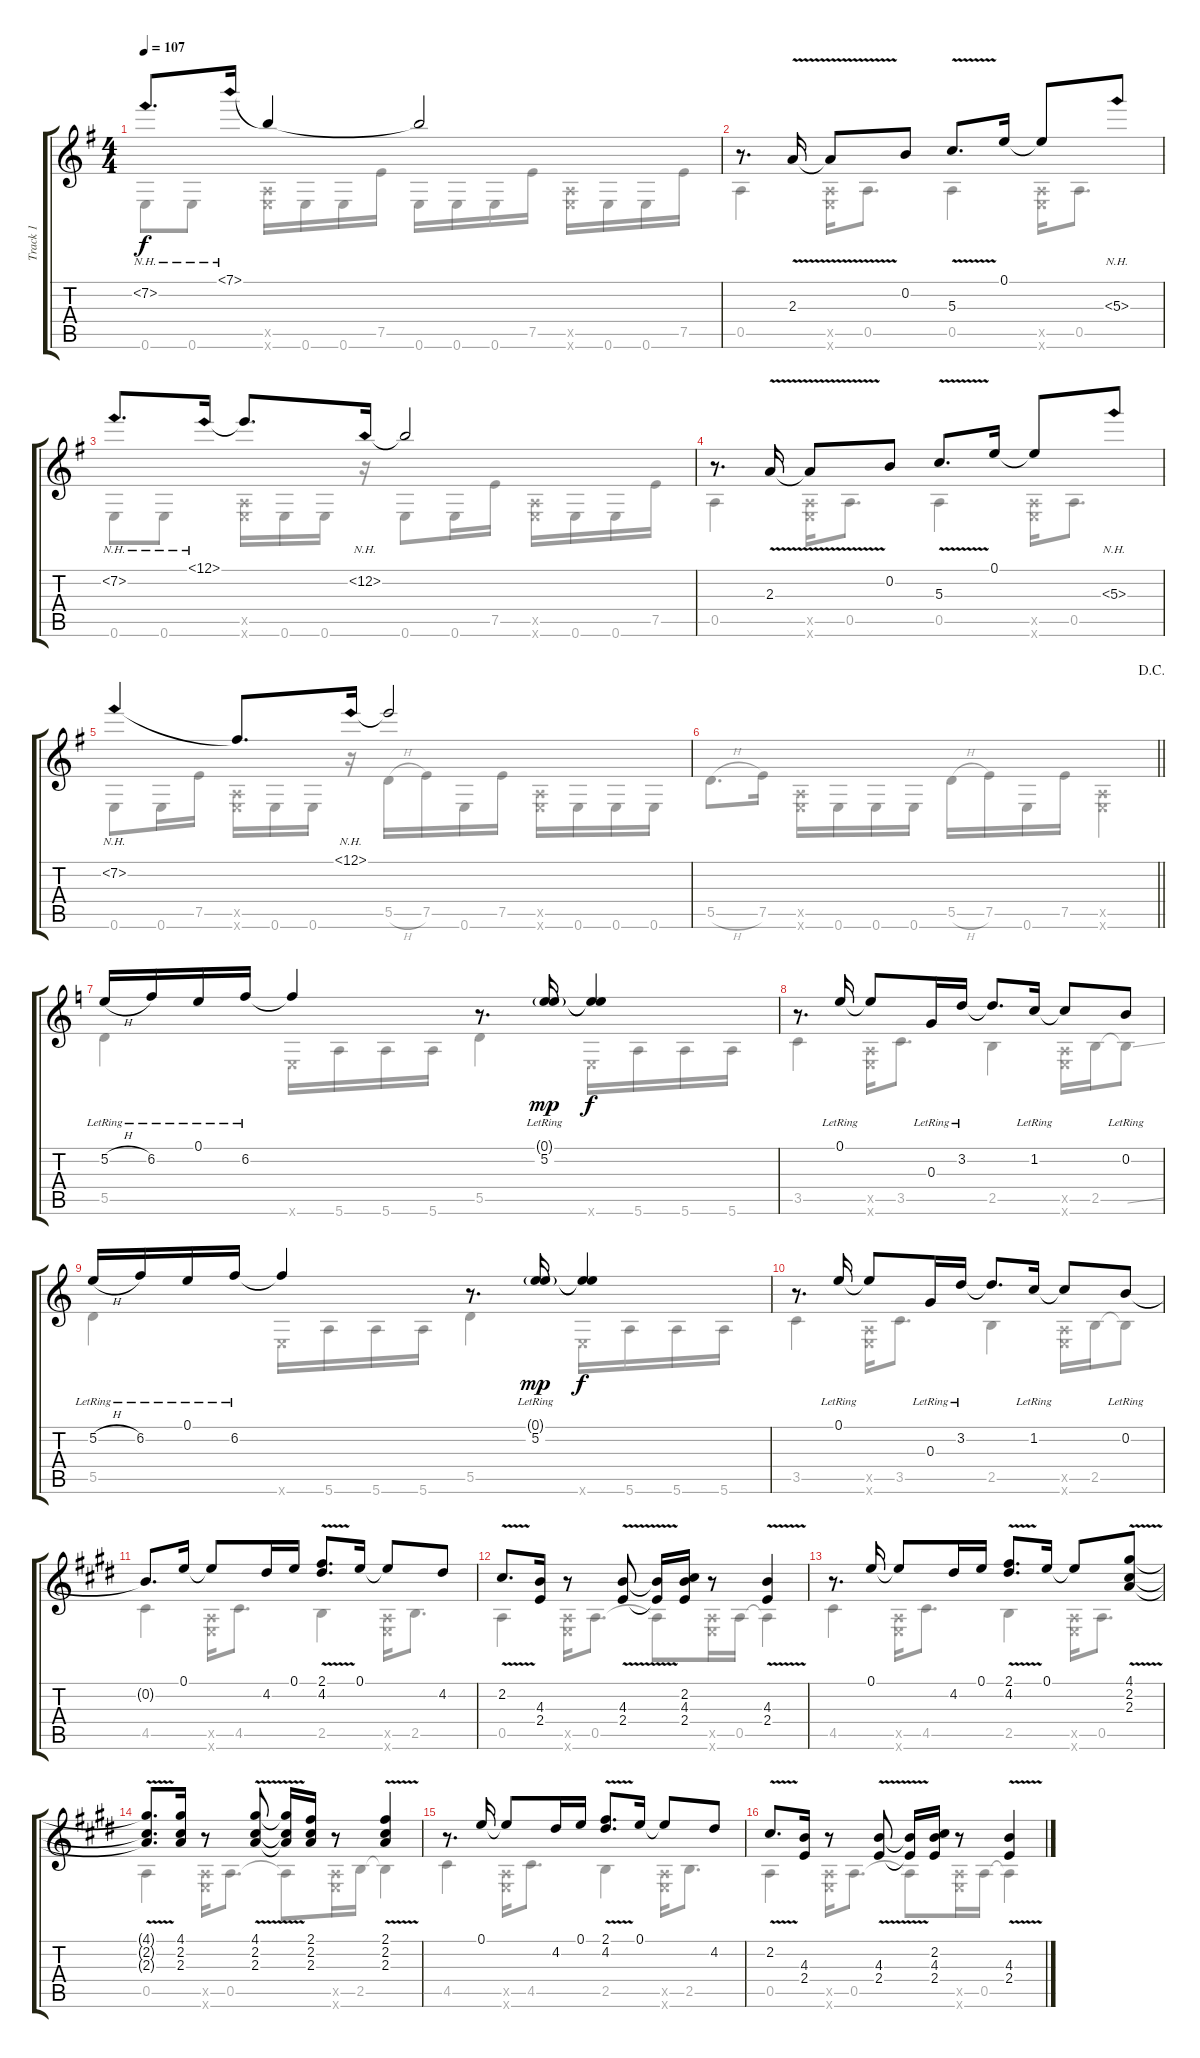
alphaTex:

\track ("Track 1" "Track 1") {instrument acousticguitarsteel}
\staff {score tabs}
\tuning (E4 B3 G3 D3 A2 E2) {hide}
\voice
\ts (4 4)
\tempo 107
\clef g2
\ks eminor
7.2{nh}.8{d dy f} 7.1{nh}.16 7.1{t}.4 7.1{t}.2 |
r.8{d} 2.3{v}.16 2.3{t}.8 0.2.8 5.3{v}.8{d} 0.1.16 0.1{t}.8 5.3{nh}.8 |
7.2{nh}.8{d} 12.1{nh}.16 12.1{t}.8{d} 12.2{nh}.16 12.2{t}.2 |
r.8{d} 2.3{v}.16 2.3{t}.8 0.2.8 5.3{v}.8{d} 0.1.16 0.1{t}.8 5.3{nh}.8 |
7.2{nh}.4 7.2{t}.8{d} 12.1{nh}.16 12.1{t}.2 |
\jump dacapo
\barLineRight lightlight
|
\ks aminor
5.2{h lr}.16 6.2{lr}.16 0.1{lr}.16 6.2{lr}.16 6.2{t}.4 r.8{d} (0.1{g} 5.2{lr}).16{dy mp} (0.1{t} 5.2{t}).4{dy f} |
r.8{d} 0.1{lr}.16 0.1{t}.8 0.3{lr}.16 3.2{lr}.16 3.2{t}.8{d} 1.2{lr}.16 1.2{t}.8 0.2{lr}.8 |
5.2{h lr}.16 6.2{lr}.16 0.1{lr}.16 6.2{lr}.16 6.2{t}.4 r.8{d} (0.1{g} 5.2{lr}).16{dy mp} (0.1{t} 5.2{t}).4{dy f} |
r.8{d} 0.1{lr}.16 0.1{t}.8 0.3{lr}.16 3.2{lr}.16 3.2{t}.8{d} 1.2{lr}.16 1.2{t}.8 0.2{lr}.8 |
\ks e
0.2{t}.8{d} 0.1.16 0.1{t}.8 4.2.16 0.1.16 (2.1{v} 4.2{v}).8{d} 0.1.16 0.1{t}.8 4.2.8 |
2.2{v}.8{d} (4.3 2.4).16 r.8 (4.3{v} 2.4{v}).8 (4.3{t} 2.4{t}).16 (2.2 4.3 2.4).16 r.8 (4.3{v} 2.4{v}).4 |
r.8{d} 0.1.16 0.1{t}.8 4.2.16 0.1.16 (2.1{v} 4.2{v}).8{d} 0.1.16 0.1{t}.8 (4.1{v} 2.2{v} 2.3{v}).8 |
(4.1{t} 2.2{t} 2.3{t}).8{d} (4.1 2.2 2.3).16 r.8 (4.1{v} 2.2{v} 2.3{v}).8 (4.1{t} 2.2{t} 2.3{t}).16 (2.1 2.2 2.3).16 r.8 (2.1{v} 2.2{v} 2.3{v}).4 |
r.8{d} 0.1.16 0.1{t}.8 4.2.16 0.1.16 (2.1{v} 4.2{v}).8{d} 0.1.16 0.1{t}.8 4.2.8 |
2.2{v}.8{d} (4.3 2.4).16 r.8 (4.3{v} 2.4{v}).8 (4.3{t} 2.4{t}).16 (2.2 4.3 2.4).16 r.8 (4.3{v} 2.4{v}).4
\voice
\clef g2
\ottava regular
\simile none
\ks eminor
0.6.8{dy f} 0.6.8 (0.5{x} 0.6{x}).16 0.6.16 0.6.16 7.5.16 0.6.16 0.6.16 0.6.16 7.5.16 (0.5{x} 0.6{x}).16 0.6.16 0.6.16 7.5.16 |
0.5.4 (0.5{x} 0.6{x}).16 0.5.8{d} 0.5.4 (0.5{x} 0.6{x}).16 0.5.8{d} |
0.6.8 0.6.8 (0.5{x} 0.6{x}).16 0.6.16 0.6.16 r.16 0.6.8 0.6.16 7.5.16 (0.5{x} 0.6{x}).16 0.6.16 0.6.16 7.5.16 |
0.5.4 (0.5{x} 0.6{x}).16 0.5.8{d} 0.5.4 (0.5{x} 0.6{x}).16 0.5.8{d} |
0.6.8 0.6.16 7.5.16 (0.5{x} 0.6{x}).16 0.6.16 0.6.16 r.16 5.5{h}.16 7.5.16 0.6.16 7.5.16 (0.5{x} 0.6{x}).16 0.6.16 0.6.16 0.6.16 |
\barLineRight lightlight
5.5{h}.8{d} 7.5.16 (0.5{x} 0.6{x}).16 0.6.16 0.6.16 0.6.16 5.5{h}.16 7.5.16 0.6.16 7.5.16 (0.5{x} 0.6{x}).4 |
\ks aminor
5.5.4 0.6{x}.16 5.6.16 5.6.16 5.6.16 5.5.4 0.6{x}.16 5.6.16 5.6.16 5.6.16 |
3.5.4 (0.5{x} 0.6{x}).16 3.5.8{d} 2.5.4 (0.5{x} 0.6{x}).16 2.5.16 2.5{ss t}.8 |
5.5.4 0.6{x}.16 5.6.16 5.6.16 5.6.16 5.5.4 0.6{x}.16 5.6.16 5.6.16 5.6.16 |
3.5.4 (0.5{x} 0.6{x}).16 3.5.8{d} 2.5.4 (0.5{x} 0.6{x}).16 2.5.16 2.5{t}.8 |
\ks e
4.5.4 (0.5{x} 0.6{x}).16 4.5.8{d} 2.5.4 (0.5{x} 0.6{x}).16 2.5.8{d} |
0.5.4 (0.5{x} 0.6{x}).16 0.5.8{d} 0.5{t}.8 (0.5{x} 0.6{x}).16 0.5.16 0.5{t}.4 |
4.5.4 (0.5{x} 0.6{x}).16 4.5.8{d} 2.5.4 (0.5{x} 0.6{x}).16 0.5.8{d} |
0.5.4 (0.5{x} 0.6{x}).16 0.5.8{d} 0.5{t}.8 (0.5{x} 0.6{x}).16 2.5.16 2.5{t}.4 |
4.5.4 (0.5{x} 0.6{x}).16 4.5.8{d} 2.5.4 (0.5{x} 0.6{x}).16 2.5.8{d} |
0.5.4 (0.5{x} 0.6{x}).16 0.5.8{d} 0.5{t}.8 (0.5{x} 0.6{x}).16 0.5.16 0.5{t}.4
